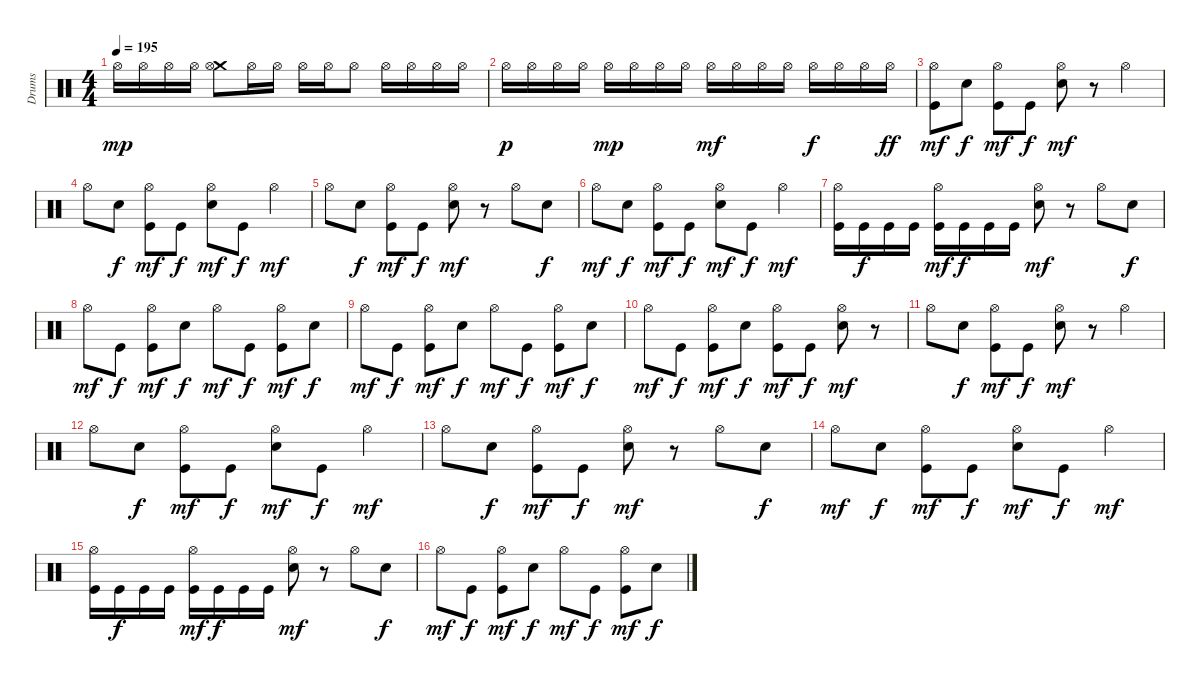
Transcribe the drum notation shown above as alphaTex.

\track ("Drums" "Drums") {instrument percussion}
\staff {score}
\articulation defaults
\ts (4 4)
\tempo 195
\clef neutral
\ks c "Hi-Hat (open)".16{dy mp} "Hi-Hat (open)".16 "Hi-Hat (open)".16 "Hi-Hat (open)".16
("Crash medium (hit)" "Hi-Hat (open)").8 "Hi-Hat (open)".16 "Hi-Hat (open)".16 "Hi-Hat (open)".16 "Hi-Hat (open)".16 "Hi-Hat (open)".8 "Hi-Hat (open)".16 "Hi-Hat (open)".16 "Hi-Hat (open)".16 "Hi-Hat (open)".16 |
"Hi-Hat (open)".16{dy p} "Hi-Hat (open)".16 "Hi-Hat (open)".16 "Hi-Hat (open)".16 "Hi-Hat (open)".16{dy mp} "Hi-Hat (open)".16 "Hi-Hat (open)".16 "Hi-Hat (open)".16 "Hi-Hat (open)".16{dy mf} "Hi-Hat (open)".16 "Hi-Hat (open)".16 "Hi-Hat (open)".16 "Hi-Hat (open)".16{dy f} "Hi-Hat (open)".16 "Hi-Hat (open)".16 "Hi-Hat (open)".16{dy ff} |
("Hi-Hat (open)" "Kick (hit)").8{dy mf} "Electric Snare (hit)".8{dy f} ("Hi-Hat (open)" "Kick (hit)").8{dy mf} "Kick (hit)".8{dy f} ("Hi-Hat (open)" "Electric Snare (hit)").8{dy mf} r.8 "Hi-Hat (open)".4 |
"Hi-Hat (open)".8 "Electric Snare (hit)".8{dy f} ("Hi-Hat (open)" "Kick (hit)").8{dy mf} "Kick (hit)".8{dy f} ("Hi-Hat (open)" "Electric Snare (hit)").8{dy mf} "Kick (hit)".8{dy f} "Hi-Hat (open)".4{dy mf} |
"Hi-Hat (open)".8 "Electric Snare (hit)".8{dy f} ("Hi-Hat (open)" "Kick (hit)").8{dy mf} "Kick (hit)".8{dy f} ("Hi-Hat (open)" "Electric Snare (hit)").8{dy mf} r.8 "Hi-Hat (open)".8 "Electric Snare (hit)".8{dy f} |
"Hi-Hat (open)".8{dy mf} "Electric Snare (hit)".8{dy f} ("Hi-Hat (open)" "Kick (hit)").8{dy mf} "Kick (hit)".8{dy f} ("Hi-Hat (open)" "Electric Snare (hit)").8{dy mf} "Kick (hit)".8{dy f} "Hi-Hat (open)".4{dy mf} |
("Hi-Hat (open)" "Kick (hit)").16 "Kick (hit)".16{dy f} "Kick (hit)".16 "Kick (hit)".16 ("Hi-Hat (open)" "Kick (hit)").16{dy mf} "Kick (hit)".16{dy f} "Kick (hit)".16 "Kick (hit)".16 ("Hi-Hat (open)" "Electric Snare (hit)").8{dy mf} r.8 "Hi-Hat (open)".8 "Electric Snare (hit)".8{dy f} |
"Hi-Hat (open)".8{dy mf} "Kick (hit)".8{dy f} ("Hi-Hat (open)" "Kick (hit)").8{dy mf} "Electric Snare (hit)".8{dy f} "Hi-Hat (open)".8{dy mf} "Kick (hit)".8{dy f} ("Hi-Hat (open)" "Kick (hit)").8{dy mf} "Electric Snare (hit)".8{dy f} |
"Hi-Hat (open)".8{dy mf} "Kick (hit)".8{dy f} ("Hi-Hat (open)" "Kick (hit)").8{dy mf} "Electric Snare (hit)".8{dy f} "Hi-Hat (open)".8{dy mf} "Kick (hit)".8{dy f} ("Hi-Hat (open)" "Kick (hit)").8{dy mf} "Electric Snare (hit)".8{dy f} |
"Hi-Hat (open)".8{dy mf} "Kick (hit)".8{dy f} ("Hi-Hat (open)" "Kick (hit)").8{dy mf} "Electric Snare (hit)".8{dy f} ("Hi-Hat (open)" "Kick (hit)").8{dy mf} "Kick (hit)".8{dy f} ("Hi-Hat (open)" "Electric Snare (hit)").8{dy mf} r.8 |
"Hi-Hat (open)".8 "Electric Snare (hit)".8{dy f} ("Hi-Hat (open)" "Kick (hit)").8{dy mf} "Kick (hit)".8{dy f} ("Hi-Hat (open)" "Electric Snare (hit)").8{dy mf} r.8 "Hi-Hat (open)".4 |
"Hi-Hat (open)".8 "Electric Snare (hit)".8{dy f} ("Hi-Hat (open)" "Kick (hit)").8{dy mf} "Kick (hit)".8{dy f} ("Hi-Hat (open)" "Electric Snare (hit)").8{dy mf} "Kick (hit)".8{dy f} "Hi-Hat (open)".4{dy mf} |
"Hi-Hat (open)".8 "Electric Snare (hit)".8{dy f} ("Hi-Hat (open)" "Kick (hit)").8{dy mf} "Kick (hit)".8{dy f} ("Hi-Hat (open)" "Electric Snare (hit)").8{dy mf} r.8 "Hi-Hat (open)".8 "Electric Snare (hit)".8{dy f} |
"Hi-Hat (open)".8{dy mf} "Electric Snare (hit)".8{dy f} ("Hi-Hat (open)" "Kick (hit)").8{dy mf} "Kick (hit)".8{dy f} ("Hi-Hat (open)" "Electric Snare (hit)").8{dy mf} "Kick (hit)".8{dy f} "Hi-Hat (open)".4{dy mf} |
("Hi-Hat (open)" "Kick (hit)").16 "Kick (hit)".16{dy f} "Kick (hit)".16 "Kick (hit)".16 ("Hi-Hat (open)" "Kick (hit)").16{dy mf} "Kick (hit)".16{dy f} "Kick (hit)".16 "Kick (hit)".16 ("Hi-Hat (open)" "Electric Snare (hit)").8{dy mf} r.8 "Hi-Hat (open)".8 "Electric Snare (hit)".8{dy f} |
"Hi-Hat (open)".8{dy mf} "Kick (hit)".8{dy f} ("Hi-Hat (open)" "Kick (hit)").8{dy mf} "Electric Snare (hit)".8{dy f} "Hi-Hat (open)".8{dy mf} "Kick (hit)".8{dy f} ("Hi-Hat (open)" "Kick (hit)").8{dy mf} "Electric Snare (hit)".8{dy f}
